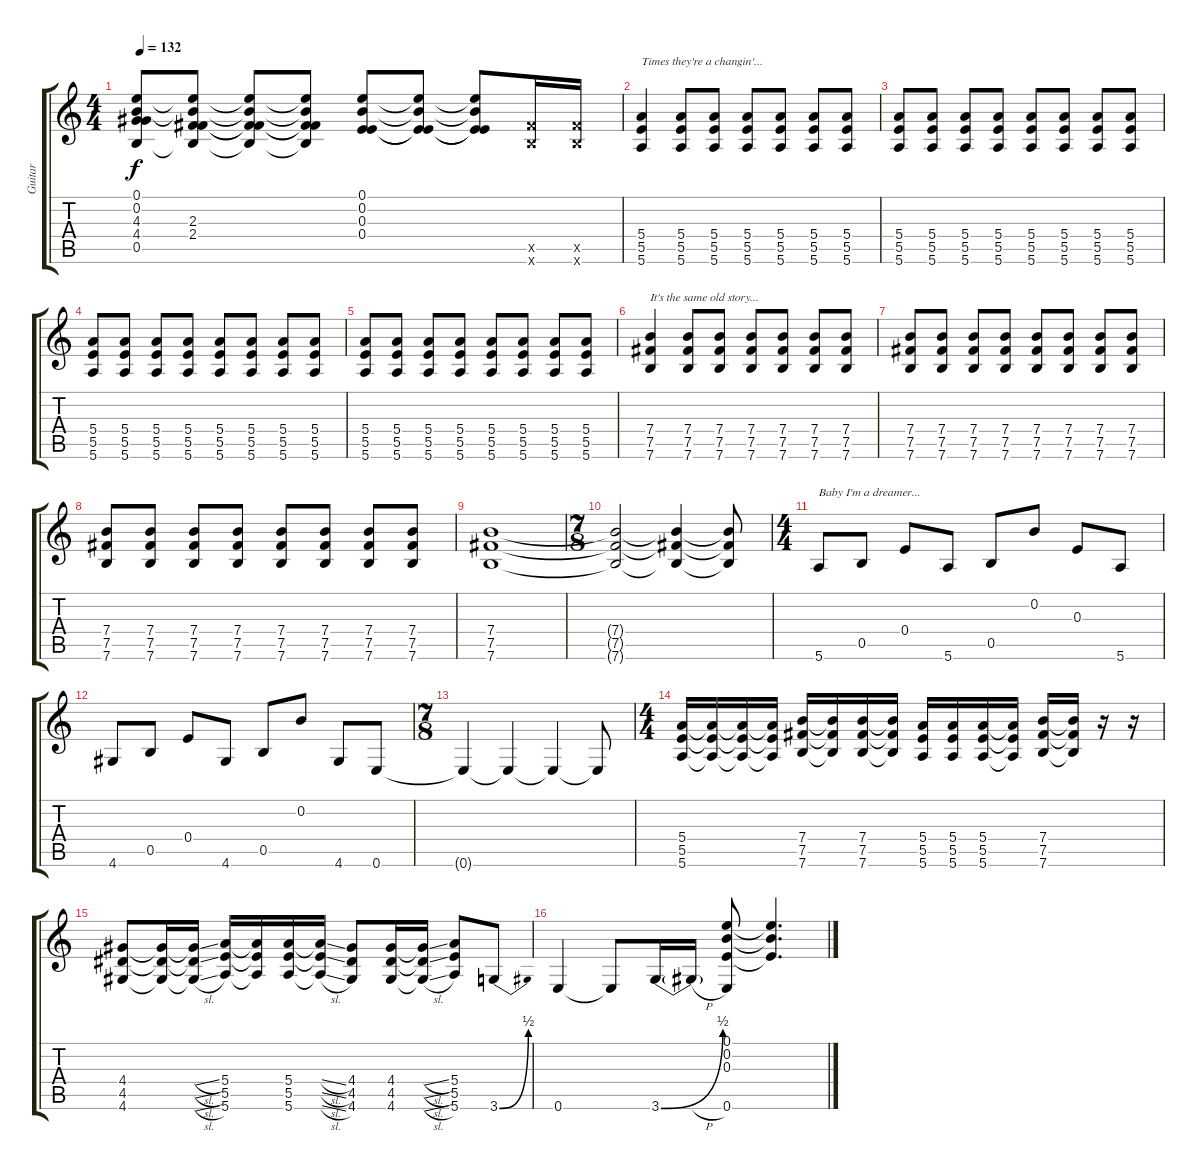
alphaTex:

\track ("Guitar" "Guitar") {instrument distortionguitar}
\staff {score tabs}
\tuning (E4 B3 E3 E3 B2 E2) {hide}
\ts (4 4)
\tempo 132
\clef g2
\ks c
(0.1{t} 0.2{t} 4.3{t} 4.4{t} 0.5{t}).8{dy f} (0.1{t} 0.2{t} 2.3 2.4 0.5{t}).8 (0.1{t} 0.2{t} 2.3{t} 2.4{t} 0.5{t}).8 (0.1{t} 0.2{t} 2.3{t} 2.4{t} 0.5{t}).8 (0.1 0.2 0.3 0.4).8 (0.1{t} 0.2{t} 0.3{t} 0.4{t}).8 (0.1{t} 0.2{t} 0.3{t} 0.4{t}).8 (7.5{x} 7.6{x}).16 (7.5{x} 7.6{x}).16 |
(5.4 5.5 5.6).4{txt "Times they're a changin'..."} (5.4 5.5 5.6).8 (5.4 5.5 5.6).8 (5.4 5.5 5.6).8 (5.4 5.5 5.6).8 (5.4 5.5 5.6).8 (5.4 5.5 5.6).8 |
(5.4 5.5 5.6).8 (5.4 5.5 5.6).8 (5.4 5.5 5.6).8 (5.4 5.5 5.6).8 (5.4 5.5 5.6).8 (5.4 5.5 5.6).8 (5.4 5.5 5.6).8 (5.4 5.5 5.6).8 |
(5.4 5.5 5.6).8 (5.4 5.5 5.6).8 (5.4 5.5 5.6).8 (5.4 5.5 5.6).8 (5.4 5.5 5.6).8 (5.4 5.5 5.6).8 (5.4 5.5 5.6).8 (5.4 5.5 5.6).8 |
(5.4 5.5 5.6).8 (5.4 5.5 5.6).8 (5.4 5.5 5.6).8 (5.4 5.5 5.6).8 (5.4 5.5 5.6).8 (5.4 5.5 5.6).8 (5.4 5.5 5.6).8 (5.4 5.5 5.6).8 |
(7.4 7.5 7.6).4{txt "It's the same old story..."} (7.4 7.5 7.6).8 (7.4 7.5 7.6).8 (7.4 7.5 7.6).8 (7.4 7.5 7.6).8 (7.4 7.5 7.6).8 (7.4 7.5 7.6).8 |
(7.4 7.5 7.6).8 (7.4 7.5 7.6).8 (7.4 7.5 7.6).8 (7.4 7.5 7.6).8 (7.4 7.5 7.6).8 (7.4 7.5 7.6).8 (7.4 7.5 7.6).8 (7.4 7.5 7.6).8 |
(7.4 7.5 7.6).8 (7.4 7.5 7.6).8 (7.4 7.5 7.6).8 (7.4 7.5 7.6).8 (7.4 7.5 7.6).8 (7.4 7.5 7.6).8 (7.4 7.5 7.6).8 (7.4 7.5 7.6).8 |
(7.4 7.5 7.6).1 |
\ts (7 8)
(7.4{t} 7.5{t} 7.6{t}).2 (7.4{t} 7.5{t} 7.6{t}).4 (7.4{t} 7.5{t} 7.6{t}).8 |
\ts (4 4)
5.6.8{txt "Baby I'm a dreamer..."} 0.5.8 0.4.8 5.6.8 0.5.8 0.2.8 0.3.8 5.6.8 |
4.6.8 0.5.8 0.4.8 4.6.8 0.5.8 0.2.8 4.6.8 0.6.8 |
\ts (7 8)
0.6{t}.4 0.6{t}.4 0.6{t}.4 0.6{t}.8 |
\ts (4 4)
(5.4 5.5 5.6).16 (5.4{t} 5.5{t} 5.6{t}).16 (5.4{t} 5.5{t} 5.6{t}).16 (5.4{t} 5.5{t} 5.6{t}).16 (7.4 7.5 7.6).16 (7.4{t} 7.5{t} 7.6{t}).16 (7.4 7.5 7.6).16 (7.4{t} 7.5{t} 7.6{t}).16 (5.4 5.5 5.6).16 (5.4 5.5 5.6).16 (5.4 5.5 5.6).16 (5.4{t} 5.5{t} 5.6{t}).16 (7.4 7.5 7.6).16 (7.4{t} 7.5{t} 7.6{t}).16 r.16 r.16 |
(4.4 4.5 4.6).8 (4.4{t} 4.5{t} 4.6{t}).16 (4.4{sl t} 4.5{sl t} 4.6{sl t}).16 (5.4 5.5 5.6).16 (5.4{t} 5.5{t} 5.6{t}).16 (5.4 5.5 5.6).16 (5.4{sl t} 5.5{sl t} 5.6{sl t}).16 (4.4 4.5 4.6).8 (4.4 4.5 4.6).16 (4.4{sl t} 4.5{sl t} 4.6{sl t}).16 (5.4 5.5 5.6).8 3.6{be (bend 0 0 60 2)}.8 |
0.6.4 0.6{t}.8 3.6{be (bend 0 0 60 2)}.16 3.6{h t}.16 (0.1 0.2 0.3 0.6).8 (0.1{t} 0.2{t} 0.3{t}).4{d}
